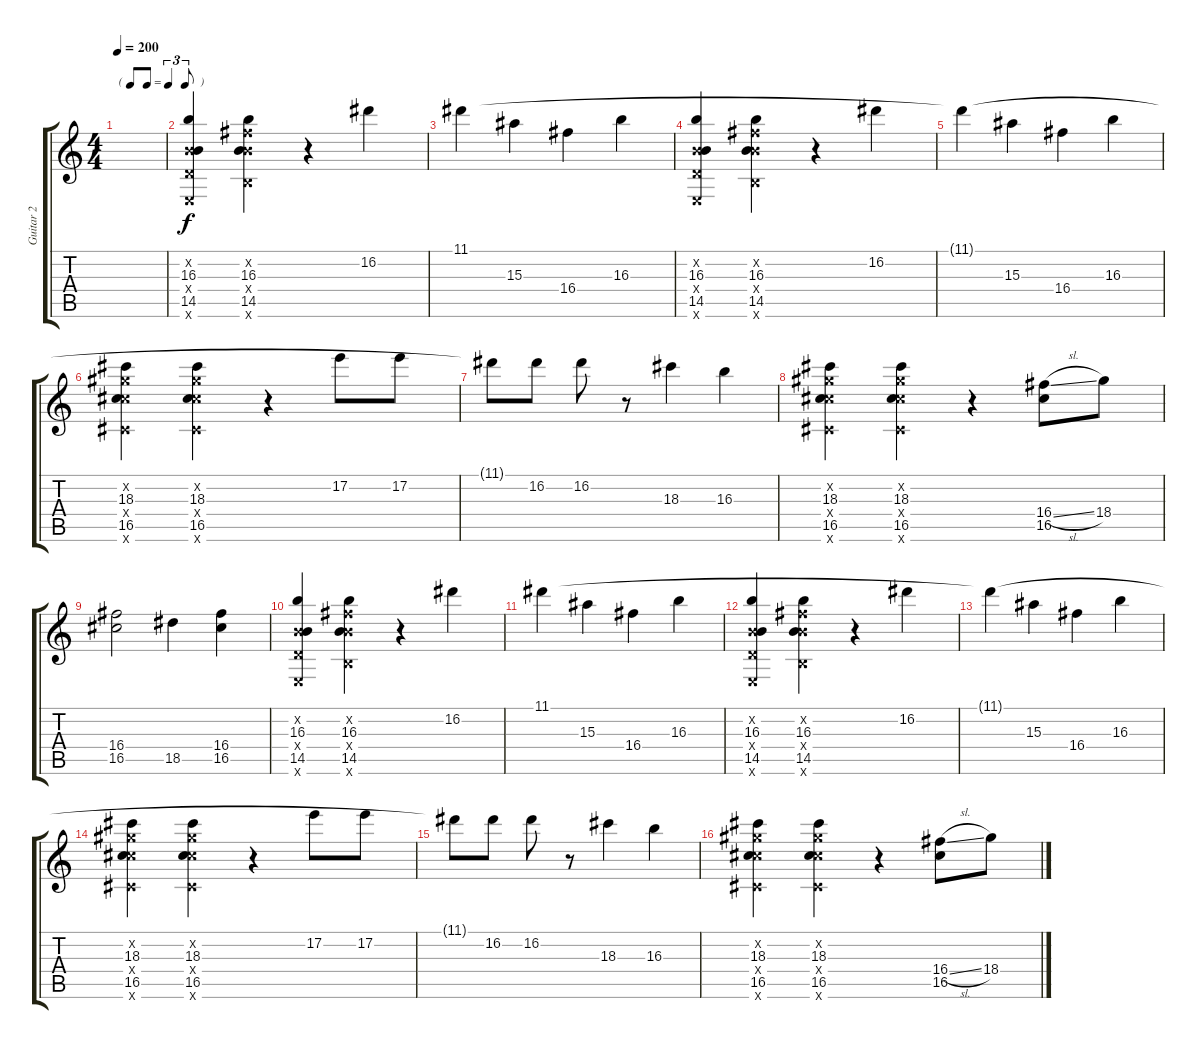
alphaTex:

\track ("Guitar 2" "Guitar 2") {instrument overdrivenguitar}
\staff {score tabs}
\tuning (E4 B3 G3 D3 A2 E2) {hide}
\ts (4 4)
\tf triplet8th
\tempo 200
\clef g2
\ks c
|
(0.2{x} 16.3 0.4{x} 14.5 0.6{x}).4 (7.2{x} 16.3 9.4{x} 14.5 7.6{x}).4 r.4 16.2.4 |
11.1.4 15.3.4 16.4.4 16.3.4 |
(0.2{x} 16.3 0.4{x} 14.5 0.6{x}).4 (7.2{x} 16.3 9.4{x} 14.5 7.6{x}).4 r.4 16.2.4 |
11.1{t}.4 15.3.4 16.4.4 16.3.4 |
(9.2{x} 18.3 11.4{x} 16.5 9.6{x}).4 (9.2{x} 18.3 11.4{x} 16.5 9.6{x}).4 r.4 17.2.8 17.2.8 |
11.1{t}.8 16.2.8 16.2.8 r.8 18.3.4 16.3.4 |
(9.2{x} 18.3 11.4{x} 16.5 9.6{x}).4 (9.2{x} 18.3 11.4{x} 16.5 9.6{x}).4 r.4 (16.4{sl} 16.5).8 18.4.8 |
(16.4 16.5).2 18.5.4 (16.4 16.5).4 |
(0.2{x} 16.3 0.4{x} 14.5 0.6{x}).4 (7.2{x} 16.3 9.4{x} 14.5 7.6{x}).4 r.4 16.2.4 |
11.1.4 15.3.4 16.4.4 16.3.4 |
(0.2{x} 16.3 0.4{x} 14.5 0.6{x}).4 (7.2{x} 16.3 9.4{x} 14.5 7.6{x}).4 r.4 16.2.4 |
11.1{t}.4 15.3.4 16.4.4 16.3.4 |
(9.2{x} 18.3 11.4{x} 16.5 9.6{x}).4 (9.2{x} 18.3 11.4{x} 16.5 9.6{x}).4 r.4 17.2.8 17.2.8 |
11.1{t}.8 16.2.8 16.2.8 r.8 18.3.4 16.3.4 |
(9.2{x} 18.3 11.4{x} 16.5 9.6{x}).4 (9.2{x} 18.3 11.4{x} 16.5 9.6{x}).4 r.4 (16.4{sl} 16.5).8 18.4.8
